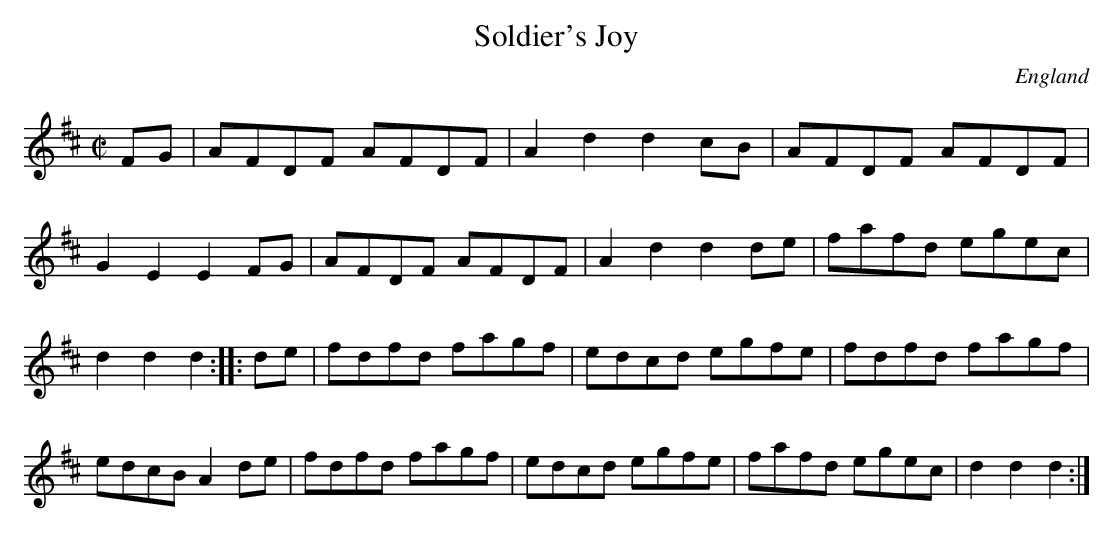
X:1
T:Soldier's Joy
M:C|
O:England
K:D
FG|\
AFDF AFDF| A2d2 d2cB| AFDF AFDF| G2E2 E2FG|\
AFDF AFDF| A2d2 d2de| fafd egec| d2d2 d2::\
de|\
fdfd fagf| edcd egfe| fdfd fagf| edcB A2de|\
fdfd fagf| edcd egfe| fafd egec| d2d2 d2:|
